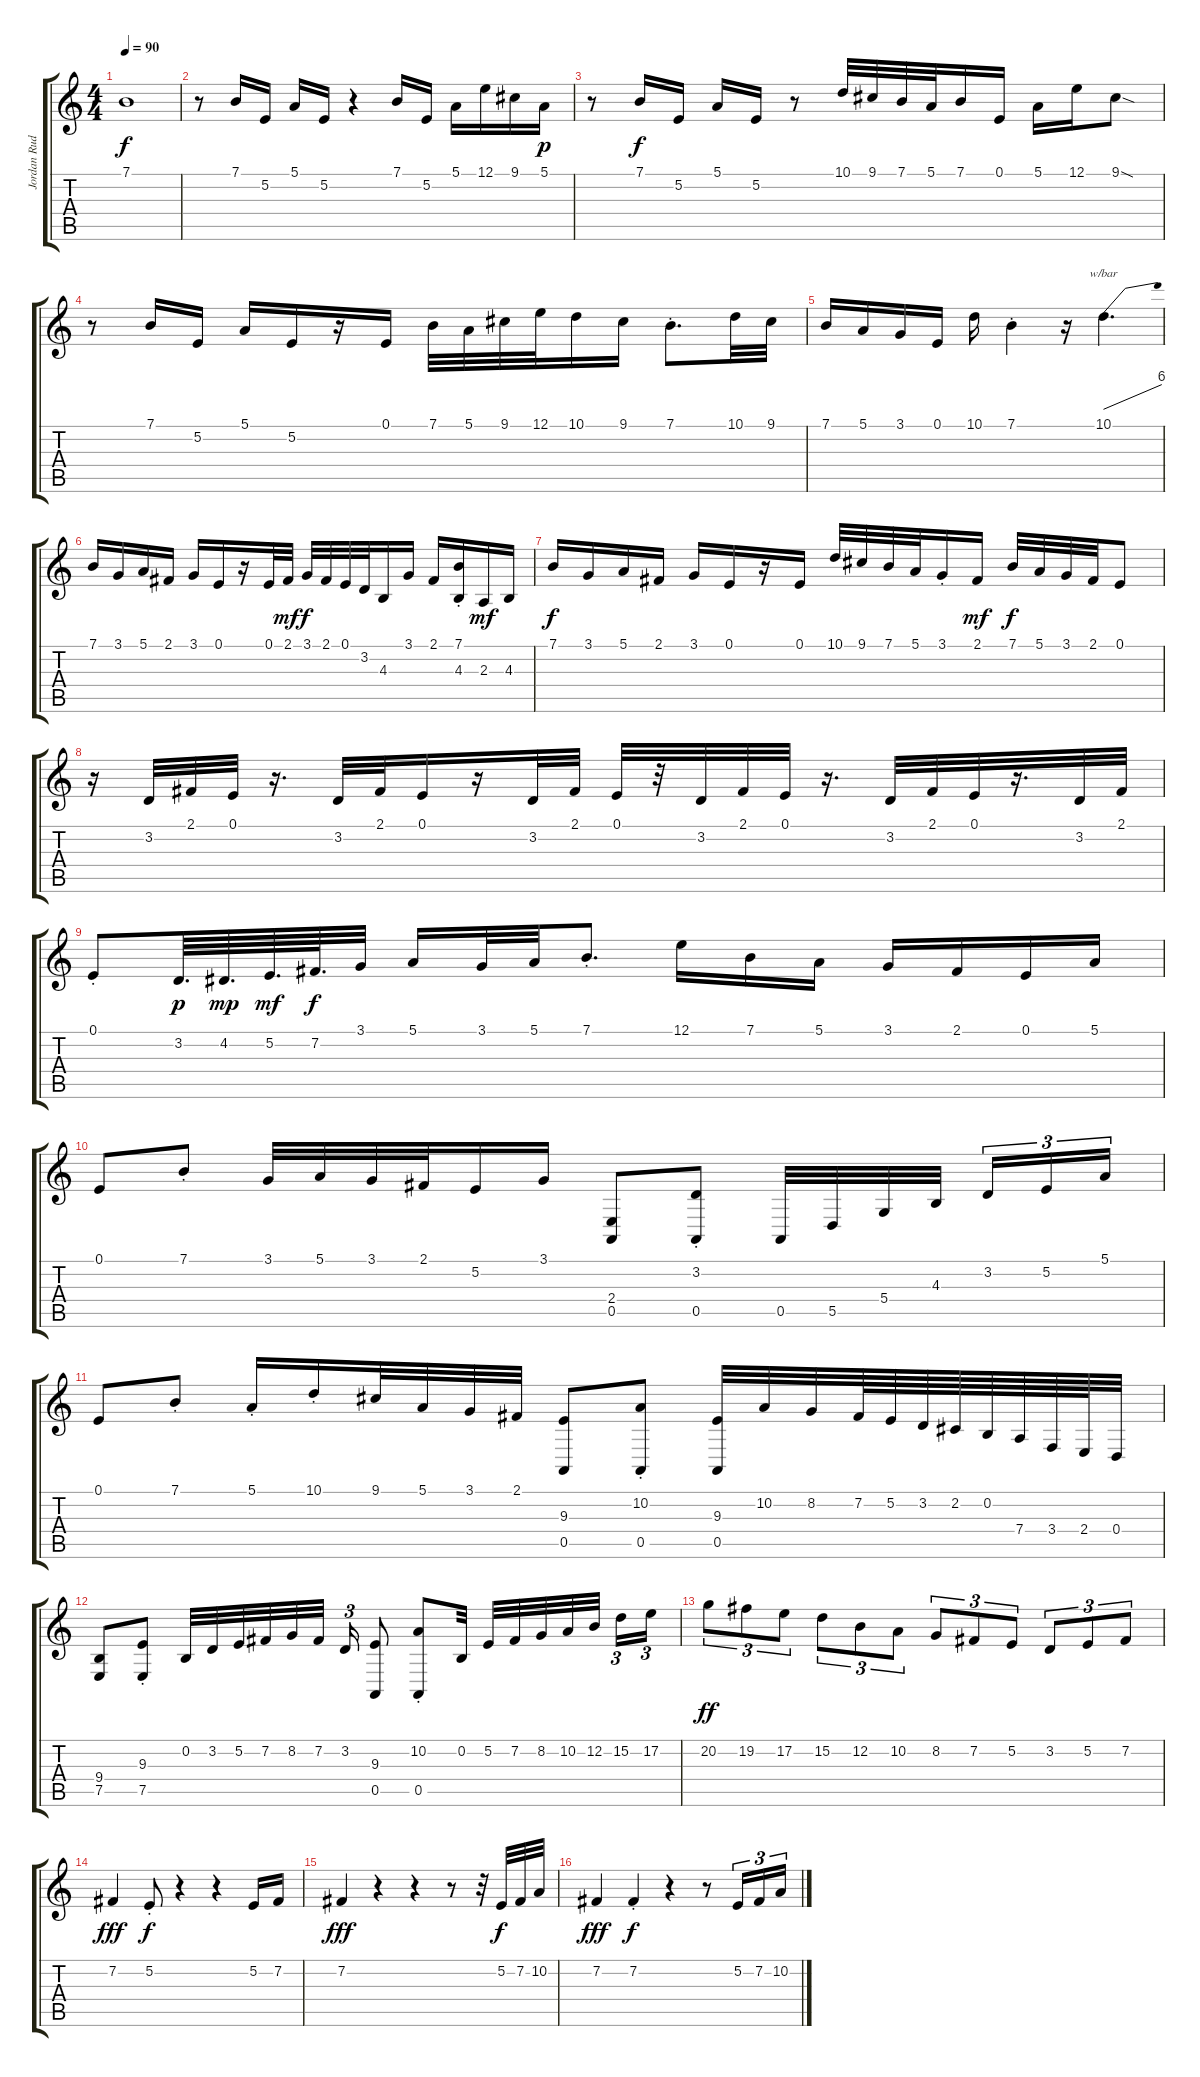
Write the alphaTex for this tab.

\track ("Jordan Rudess (Effects)" "Jordan Rud") {instrument pad1newage}
\staff {score tabs}
\tuning (E4 B3 G3 D3 A2 E2) {hide}
\ts (4 4)
\tempo 90
\clef g2
\ks c
7.1{t}.1{dy f} |
r.8 7.1.16 5.2.16 5.1.16 5.2.16 r.4 7.1.16 5.2.16 5.1.16 12.1.16 9.1.16 5.1.16{dy p} |
r.8 7.1.16{dy f} 5.2.16 5.1.16 5.2.16 r.8 10.1.32 9.1.32 7.1.32 5.1.32 7.1.16 0.1.16 5.1.16 12.1.16 9.1{sod}.8 |
r.8 7.1.16 5.2.16 5.1.16 5.2.16 r.16 0.1.16 7.1.32 5.1.32 9.1.32 12.1.32 10.1.16 9.1.16 7.1{st}.8{d} 10.1.32 9.1.32 |
7.1.16 5.1.16 3.1.16 0.1.16 10.1.16 7.1{st}.4 r.16 10.1.4{d tbe (dive default 0 0 60 24)} |
7.1.16 3.1.16 5.1.16 2.1.16 3.1.16 0.1.16 r.16 0.1.32 2.1.32{dy mf} 3.1.32{dy f} 2.1.32 0.1.32 3.2.32 4.3.16 3.1.16 2.1.16 (7.1{st} 4.3{st}).16 2.3.16{dy mf} 4.3.16 |
7.1.16{dy f} 3.1.16 5.1.16 2.1.16 3.1.16 0.1.16 r.16 0.1.16 10.1.32 9.1.32 7.1.32 5.1.32 3.1{st}.16 2.1.16{dy mf} 7.1.32{dy f} 5.1.32 3.1.32 2.1.32 0.1.8 |
r.16 3.2.32 2.1.32 0.1.32 r.16{d} 3.2.32 2.1.32 0.1.16 r.16 3.2.32 2.1.32 0.1.32 r.32 3.2.32 2.1.32 0.1.32 r.16{d} 3.2.32 2.1.32 0.1.32 r.16{d} 3.2.32 2.1.32 |
0.1{st}.8 3.2.64{d dy p} 4.2.64{d dy mp} 5.2.64{d dy mf} 7.2.64{d dy f} 3.1.32 5.1.16 3.1.32 5.1.32 7.1{st}.8{d} 12.1.16 7.1.16 5.1.16 3.1.16 2.1.16 0.1.16 5.1.16 |
0.1.8 7.1{st}.8 3.1.32 5.1.32 3.1.32 2.1.32 5.2.16 3.1.16 (2.4 0.5).8 (3.2{st} 0.5{st}).8 0.5.32 5.5.32 5.4.32 4.3.32{beam splitsecondary} 3.2.16{tu (3 2)} 5.2.16{tu (3 2)} 5.1.16{tu (3 2)} |
0.1.8 7.1{st}.8 5.1{st}.16 10.1{st}.16 9.1.32 5.1.32 3.1.32 2.1.32 (9.3 0.5).8 (10.2{st} 0.5{st}).8 (9.3 0.5).32 10.2.32 8.2.32 7.2.64 5.2.64 3.2.64 2.2.64 0.2.64 7.4.64 3.4.64 2.4.64 0.4.32 |
(9.4 7.5).8 (9.3{st} 7.5{st}).8 0.2.32 3.2.32 5.2.32 7.2.32 8.2.32 7.2.32{beam splitsecondary} 3.2.16{tu (3 2)} (9.3 0.5).8 (10.2{st} 0.5{st}).8 0.2.32 5.2.32 7.2.32 8.2.32 10.2.32 12.2.32{beam splitsecondary} 15.2.16{tu (3 2)} 17.2.16{tu (3 2)} |
20.2.8{tu (3 2) dy ff} 19.2.8{tu (3 2)} 17.2.8{tu (3 2)} 15.2.8{tu (3 2)} 12.2.8{tu (3 2)} 10.2.8{tu (3 2)} 8.2.8{tu (3 2)} 7.2.8{tu (3 2)} 5.2.8{tu (3 2)} 3.2.8{tu (3 2)} 5.2.8{tu (3 2)} 7.2.8{tu (3 2)} |
7.2.4{dy fff} 5.2{st}.8{dy f} r.4 r.4 5.2.16 7.2.16 |
7.2.4{dy fff} r.4 r.4 r.8 r.32 5.2.32{dy f} 7.2.32 10.2.32 |
7.2.4{dy fff} 7.2{st}.4{dy f} r.4 r.8 5.2.16{tu (3 2)} 7.2.16{tu (3 2)} 10.2.16{tu (3 2)}
